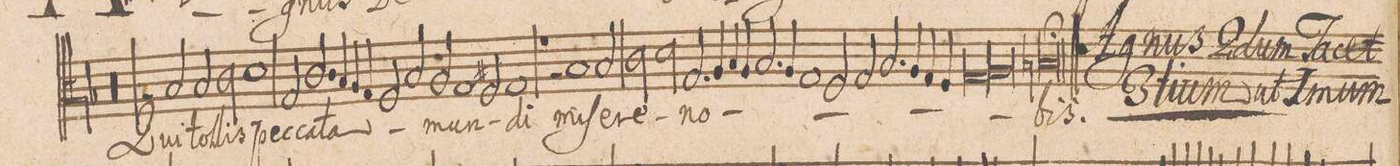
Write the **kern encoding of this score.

**kern	**text
*I"[Tenore]	*
*clefC3	*
*k[b-]	*
*met(C|)	*
*M2/1	*
=16-	=16-
00r	.
=17-	=17-
=18-	=18-
2r	.
2B-/	Qui
=19-	=19-
2B-/	tol-
2c\	-lis
1d\	pec-
=20-	=20-
2G/	-ca-
2.c/	-ta-
4B-/	.
4A/	.
4G/	.
=21-	=21-
2F/	.
2B-/	.
2A/	.
1G/	-mun-
=22-	=22-
2F#X/	.
1G/	-di
=23-	=23-
1r	.
2r	.
1B-/	mi-
=24-	=24-
2B-/	-ſe-
2c\	-re-
2d\	-[re]
=25-	=25-
2.G/	no-
4A/	.
4B-/	.
4A/	.
2.B-/	.
=26-	=26-
4A/	.
1G/	.
2F/	.
=27-	=27-
2G/	.
2.B-/	.
4A/	.
4G/	.
4F/	.
=28-	=28-
*lig	*
1G/	.
1A/	.
*Xlig	*
=29-	=29-
0Bn/;	-bis.
=30||-	=30||-
*M2/1	*
*met(C|)	*
0ryy	.
=31-	=31-
0ryy	.
=32-	=32-
0ryy	.
=33-	=33-
0ryy	.
=34-	=34-
0ryy	.
=35-	=35-
0ryy	.
=36-	=36-
0ryy	.
=37-	=37-
0ryy	.
=38-	=38-
0ryy	.
=39-	=39-
0ryy	.
=40-	=40-
0ryy	.
=41-	=41-
0ryy	.
=42-	=42-
0ryy	.
=43-	=43-
0ryy	.
=44-	=44-
0ryy	.
=45-	=45-
0ryy	.
==	==
*-	*-
